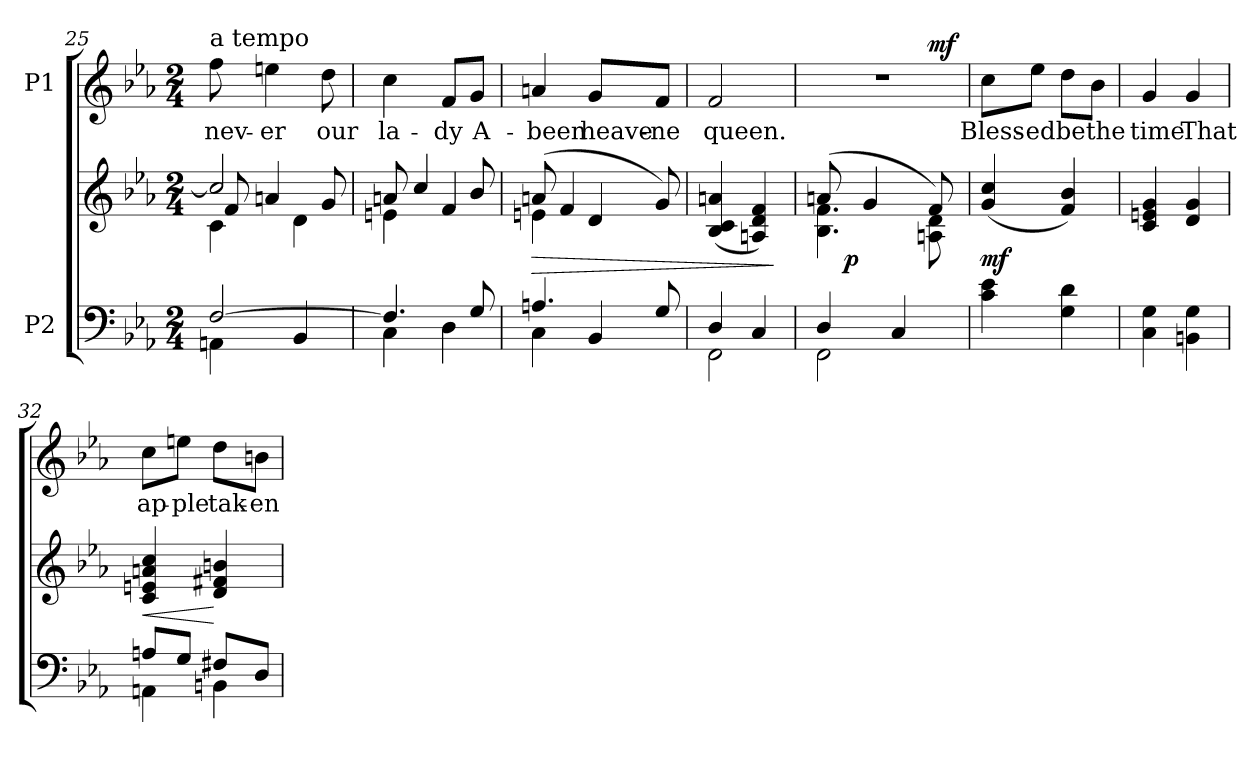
**kern	**kern	**dynam	**kern	**text	**dynam
*part2	*part2	*part2	*part1	*part1	*part1
*staff3	*staff2	*staff2/3	*staff1	*staff1	*staff1
*I"P2	*	*	*I"P1	*	*
*clefF4	*clefG2	*	*clefG2	*	*
*k[b-e-a-]	*k[b-e-a-]	*	*k[b-e-a-]	*	*
*E-:	*E-:	*	*E-:	*	*
*M2/4	*M2/4	*	*M2/4	*	*
=25	=25	=25	=25	=25	=25
*^	*^	*	*	*	*
*	*	*	*^	*	*	*	*
!	!	!	!	!	!	!LO:TX:a:t=a tempo	!	!
!	!	!	!	!	!	!	!LO:LY:b:color=#000000	!
[2Fi/	4AAni\	2cci/]	4ci\	8fi/	.	8ffi\	nev-	.
!	!	!	!	!	!	!	!LO:LY:b:color=#000000	!
.	.	.	.	4ani/	.	4eeni\	-er	.
.	4BB-i/	.	4di\	.	.	.	.	.
!	!	!	!	!	!	!	!LO:LY:b:color=#000000	!
.	.	.	.	8gi/	.	8ddi\	our	.
*	*	*	*v	*v	*	*	*	*
=26	=26	=26	=26	=26	=26	=26	=26
*	*	*	*^	*	*	*	*
!	!	!	!	!	!	!	!LO:LY:b:color=#000000	!
*	*	*	*v	*v	*	*	*	*
4.Fi/]	4Ci\	8ani/	4eni\	.	4cci\	la-	.
.	.	4cci/	.	.	.	.	.
!	!	!	!	!	!	!LO:LY:b:color=#000000	!
.	4Di\	.	4fi/	.	8fi/L	-dy	.
!	!	!	!	!	!	!LO:LY:b:color=#000000	!
8Gi/	.	8b-i/	.	.	8gi/J	A-	.
!!LO:LB:g=z
=27	=27	=27	=27	=27	=27	=27	=27
!	!	!	!	!LO:HP:b	!	!	!
!	!	!	!	!	!	!LO:LY:b:color=#000000	!
4.Ani/	4Ci\	(8ani/	4eni\	>	4ani/	-been	.
.	.	4fi/	.	.	.	.	.
!	!	!	!	!	!	!LO:LY:b:color=#000000	!
.	4BB-i/	.	4di/	.	8gi/L	heave-	.
!	!	!	!	!	!	!LO:LY:b:color=#000000	!
8Gi/	.	8gi/)	.	.	8fi/J	-ne	.
*	*	*v	*v	*	*	*	*
=28	=28	=28	=28	=28	=28	=28
!	!	!	!	!	!LO:LY:b:color=#000000	!
4Di/	2FFi\	(4B-i/ 4ci 4ani	.	2fi/	queen.	.
4Ci/	.	4Ani/ 4di 4fi)	.	.	.	.
*v	*v	*	*	*	*	*
.	.	]	.	.	.
=29	=29	=29	=29	=29	=29
*^	*^	*	*	*	*
!	!	!	!	!	!LO:TX:a:t=pochiss. rit.	!	!
!	!	!	!	!	!LO:N:vis=1	!	!
*	*^	*	*	*	*^	*	*
4Di/	2FFi\	32ryy	(8ani/	4.B-i\ 4.fi	.	2r	4.ryy	.	.
.	.	64ryy	.	.	.	.	.	.	.
.	.	128ryy	.	.	.	.	.	.	.
.	.	512ryy	.	.	.	.	.	.	.
.	.	4ryy	.	.	p	.	.	.	.
.	.	.	4gi/	.	.	.	.	.	.
4Ci/	.	.	.	.	.	.	.	.	.
.	.	8ryy	.	.	.	.	.	.	.
.	.	.	8fi/)	8Ani\ 8di	.	.	8ryy	.	mf
.	.	16ryy	.	.	.	.	.	.	.
.	.	256.ryy	.	.	.	.	.	.	.
*v	*v	*v	*	*	*	*v	*v	*	*
*	*v	*v	*	*	*	*
=30	=30	=30	=30	=30	=30
*^	*^	*	*^	*	*
*	*^	*	*	*	*	*	*	*
!	!	!	!	!	!	!LO:TX:a:t=a tempo	!	!	!
!	!	!	!	!	!	!	!	!LO:LY:b:color=#000000	!
*v	*v	*v	*	*	*	*v	*v	*	*
*	*v	*v	*	*	*	*
4ci\ 4e-i	(4gi/ 4cci	mf	8cci\L	Bless-	.
!	!	!	!	!LO:LY:b:color=#000000	!
.	.	.	8ee-i\J	-ed	.
!	!	!	!	!LO:LY:b:color=#000000	!
4Gi\ 4di	4fi/ 4b-i)	.	8ddi\L	be	.
!	!	!	!	!LO:LY:b:color=#000000	!
.	.	.	8b-i\J	the	.
=31	=31	=31	=31	=31	=31
!	!	!	!	!LO:LY:b:color=#000000	!
4Ci\ 4Gi	4ci/ 4eni 4gi	.	4gi/	time	.
!	!	!	!	!LO:LY:b:color=#000000	!
4BBni\ 4Gi	4di/ 4gi	.	4gi/	That	.
=32	=32	=32	=32	=32	=32
*^	*	*	*	*	*
!	!	!	!LO:HP:b	!	!	!
!	!	!	!	!	!LO:LY:b:color=#000000	!
8Ani/L	4AAni\	4ci/ 4eni 4ani 4cci	<	8cci\L	ap-	.
!	!	!	!	!	!LO:LY:b:color=#000000	!
8Gi/J	.	.	.	8eeni\J	-ple	.
!	!	!	!	!	!LO:LY:b:color=#000000	!
8F#Xi/L	4BBni\	4di/ 4f#Xi 4bni	[	8ddi\L	tak-	.
!	!	!	!	!	!LO:LY:b:color=#000000	!
8Di/J	.	.	.	8bni\J	-en	.
*v	*v	*	*	*	*	*
=	=	=	=	=	=
*-	*-	*-	*-	*-	*-
